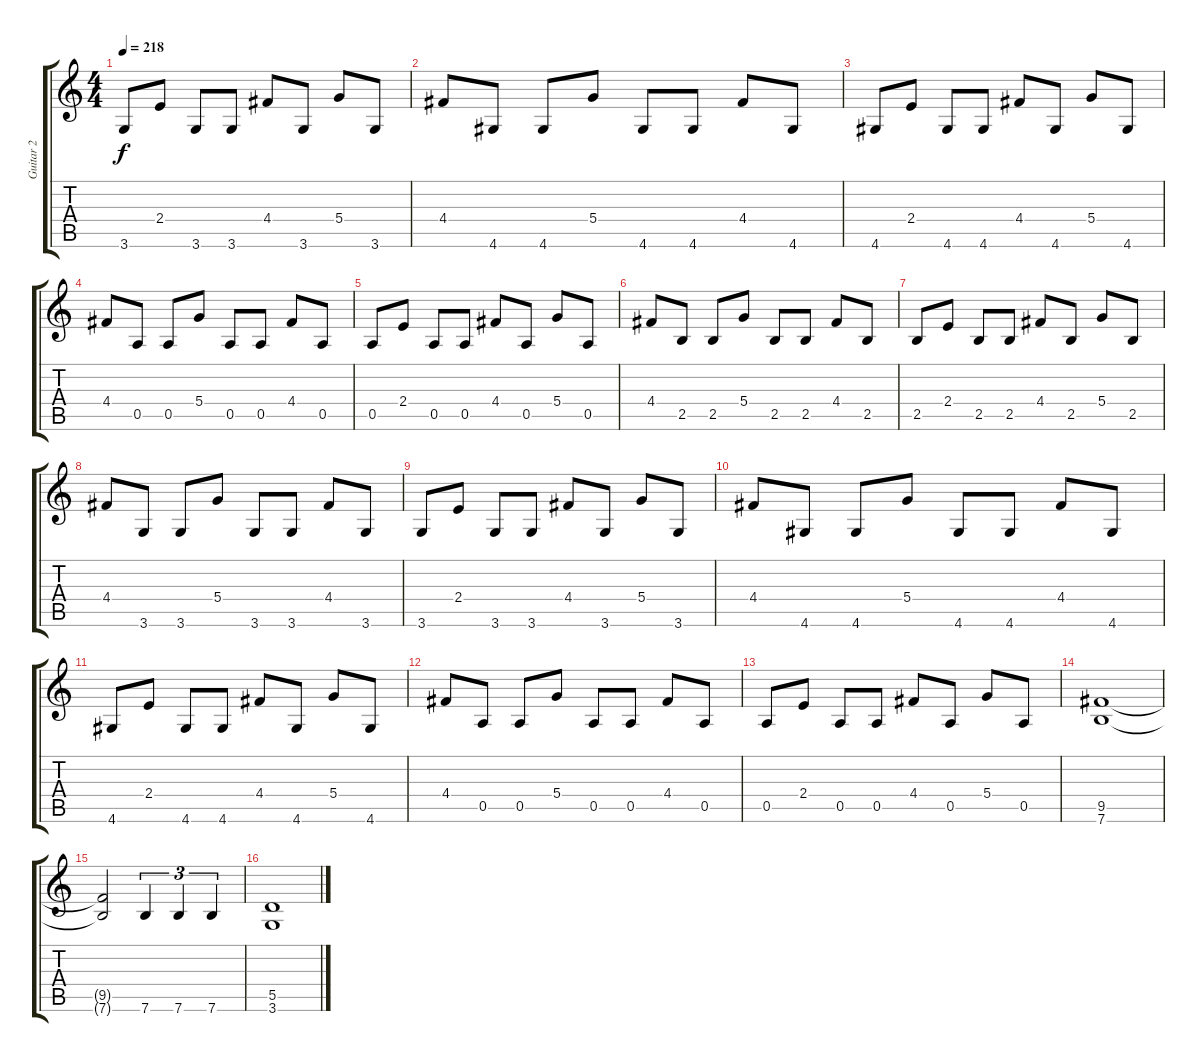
\track ("Guitar 2" "Guitar 2") {instrument distortionguitar}
\staff {score tabs}
\tuning (E4 B3 G3 D3 A2 E2) {hide}
\ts (4 4)
\tempo 218
\clef g2
\ks c
3.6.8{dy f} 2.4.8 3.6.8 3.6.8 4.4.8 3.6.8 5.4.8 3.6.8 |
4.4.8 4.6.8 4.6.8 5.4.8 4.6.8 4.6.8 4.4.8 4.6.8 |
4.6.8 2.4.8 4.6.8 4.6.8 4.4.8 4.6.8 5.4.8 4.6.8 |
4.4.8 0.5.8 0.5.8 5.4.8 0.5.8 0.5.8 4.4.8 0.5.8 |
0.5.8 2.4.8 0.5.8 0.5.8 4.4.8 0.5.8 5.4.8 0.5.8 |
4.4.8 2.5.8 2.5.8 5.4.8 2.5.8 2.5.8 4.4.8 2.5.8 |
2.5.8 2.4.8 2.5.8 2.5.8 4.4.8 2.5.8 5.4.8 2.5.8 |
4.4.8 3.6.8 3.6.8 5.4.8 3.6.8 3.6.8 4.4.8 3.6.8 |
3.6.8 2.4.8 3.6.8 3.6.8 4.4.8 3.6.8 5.4.8 3.6.8 |
4.4.8 4.6.8 4.6.8 5.4.8 4.6.8 4.6.8 4.4.8 4.6.8 |
4.6.8 2.4.8 4.6.8 4.6.8 4.4.8 4.6.8 5.4.8 4.6.8 |
4.4.8 0.5.8 0.5.8 5.4.8 0.5.8 0.5.8 4.4.8 0.5.8 |
0.5.8 2.4.8 0.5.8 0.5.8 4.4.8 0.5.8 5.4.8 0.5.8 |
(9.5 7.6).1 |
(9.5{t} 7.6{t}).2 7.6.4{tu (3 2)} 7.6.4{tu (3 2)} 7.6.4{tu (3 2)} |
(5.5 3.6).1
